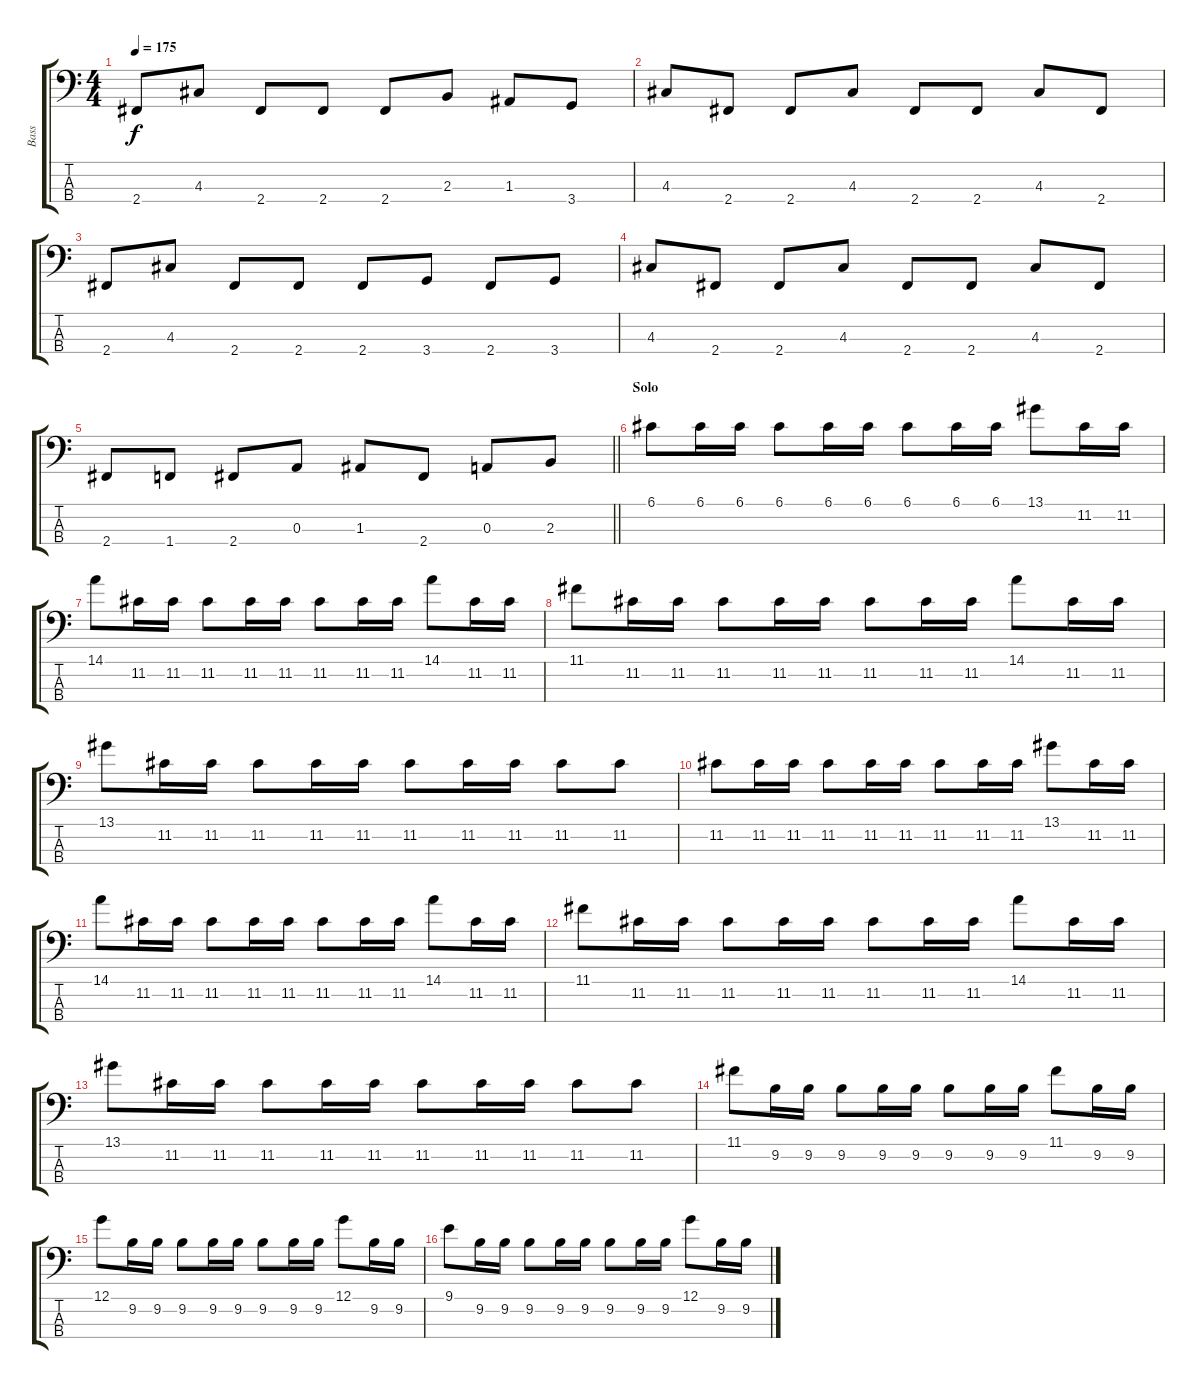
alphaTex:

\track ("Bass" "Bass") {instrument electricbassfinger}
\staff {score tabs}
\tuning (G2 D2 A1 E1) {hide}
\ts (4 4)
\tempo 175
\clef f4
\ks c
2.4.8{dy f} 4.3.8 2.4.8 2.4.8 2.4.8 2.3.8 1.3.8 3.4.8 |
4.3.8 2.4.8 2.4.8 4.3.8 2.4.8 2.4.8 4.3.8 2.4.8 |
2.4.8 4.3.8 2.4.8 2.4.8 2.4.8 3.4.8 2.4.8 3.4.8 |
4.3.8 2.4.8 2.4.8 4.3.8 2.4.8 2.4.8 4.3.8 2.4.8 |
\barLineRight lightlight
2.4.8 1.4.8 2.4.8 0.3.8 1.3.8 2.4.8 0.3.8 2.3.8 |
\section ("" "Solo")
6.1.8 6.1.16 6.1.16 6.1.8 6.1.16 6.1.16 6.1.8 6.1.16 6.1.16 13.1.8 11.2.16 11.2.16 |
14.1.8 11.2.16 11.2.16 11.2.8 11.2.16 11.2.16 11.2.8 11.2.16 11.2.16 14.1.8 11.2.16 11.2.16 |
11.1.8 11.2.16 11.2.16 11.2.8 11.2.16 11.2.16 11.2.8 11.2.16 11.2.16 14.1.8 11.2.16 11.2.16 |
13.1.8 11.2.16 11.2.16 11.2.8 11.2.16 11.2.16 11.2.8 11.2.16 11.2.16 11.2.8 11.2.8 |
11.2.8 11.2.16 11.2.16 11.2.8 11.2.16 11.2.16 11.2.8 11.2.16 11.2.16 13.1.8 11.2.16 11.2.16 |
14.1.8 11.2.16 11.2.16 11.2.8 11.2.16 11.2.16 11.2.8 11.2.16 11.2.16 14.1.8 11.2.16 11.2.16 |
11.1.8 11.2.16 11.2.16 11.2.8 11.2.16 11.2.16 11.2.8 11.2.16 11.2.16 14.1.8 11.2.16 11.2.16 |
13.1.8 11.2.16 11.2.16 11.2.8 11.2.16 11.2.16 11.2.8 11.2.16 11.2.16 11.2.8 11.2.8 |
11.1.8 9.2.16 9.2.16 9.2.8 9.2.16 9.2.16 9.2.8 9.2.16 9.2.16 11.1.8 9.2.16 9.2.16 |
12.1.8 9.2.16 9.2.16 9.2.8 9.2.16 9.2.16 9.2.8 9.2.16 9.2.16 12.1.8 9.2.16 9.2.16 |
9.1.8 9.2.16 9.2.16 9.2.8 9.2.16 9.2.16 9.2.8 9.2.16 9.2.16 12.1.8 9.2.16 9.2.16
